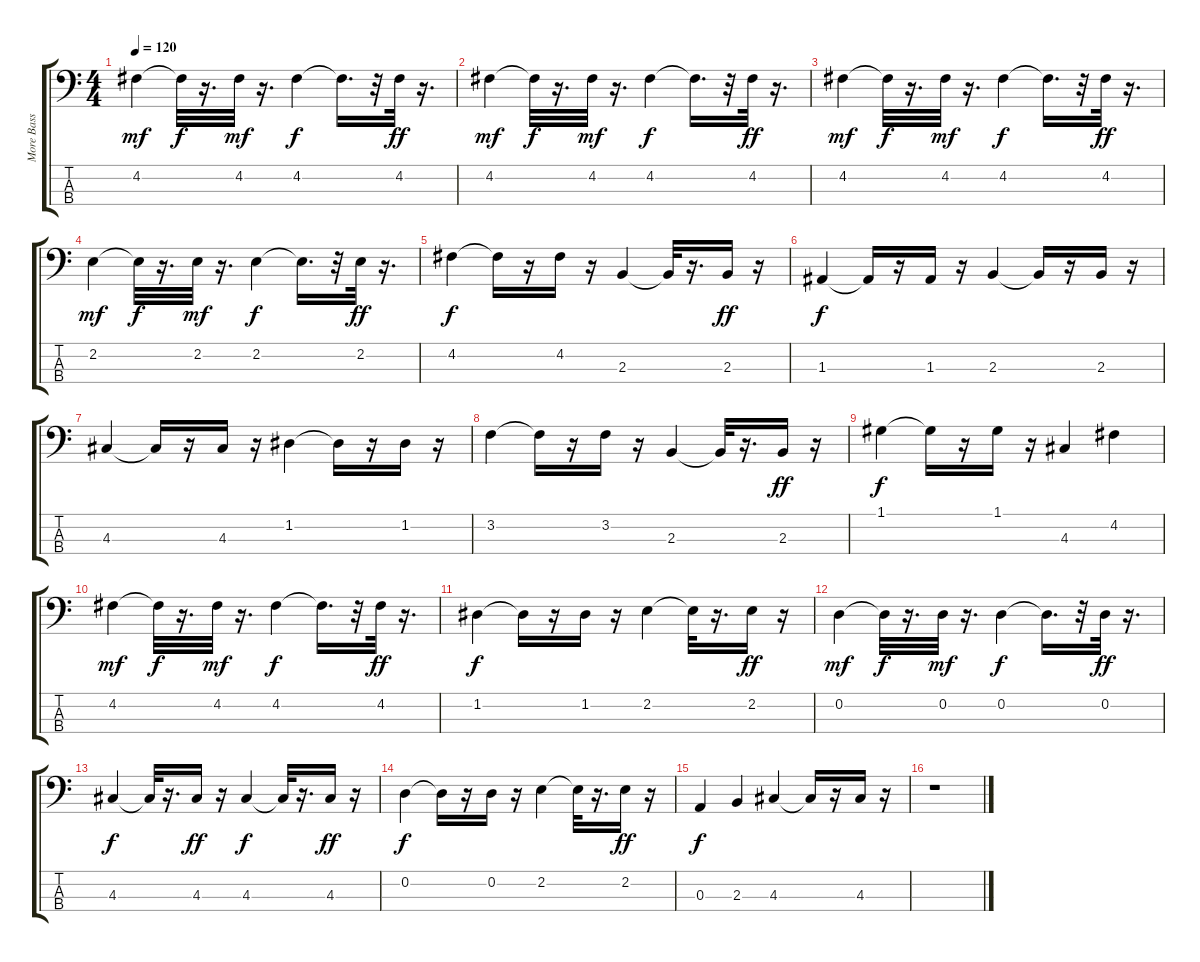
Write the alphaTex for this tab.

\track ("More Bass" "More Bass") {instrument slapbass2}
\staff {score tabs}
\tuning (G2 D2 A1 E1) {hide}
\ts (4 4)
\tempo 120
\clef f4
\ks c
4.2.4{dy mf} 4.2{t}.32{dy f} r.16{d} 4.2.32{dy mf} r.16{d} 4.2.4{dy f} 4.2{t}.16{d} r.32 4.2.32{dy ff} r.16{d} |
4.2.4{dy mf} 4.2{t}.32{dy f} r.16{d} 4.2.32{dy mf} r.16{d} 4.2.4{dy f} 4.2{t}.16{d} r.32 4.2.32{dy ff} r.16{d} |
4.2.4{dy mf} 4.2{t}.32{dy f} r.16{d} 4.2.32{dy mf} r.16{d} 4.2.4{dy f} 4.2{t}.16{d} r.32 4.2.32{dy ff} r.16{d} |
2.2.4{dy mf} 2.2{t}.32{dy f} r.16{d} 2.2.32{dy mf} r.16{d} 2.2.4{dy f} 2.2{t}.16{d} r.32 2.2.32{dy ff} r.16{d} |
4.2.4{dy f} 4.2{t}.16 r.16 4.2.16 r.16 2.3.4 2.3{t}.32 r.16{d} 2.3.16{dy ff} r.16 |
1.3.4{dy f} 1.3{t}.16 r.16 1.3.16 r.16 2.3.4 2.3{t}.16 r.16 2.3.16 r.16 |
4.3.4 4.3{t}.16 r.16 4.3.16 r.16 1.2.4 1.2{t}.16 r.16 1.2.16 r.16 |
3.2.4 3.2{t}.16 r.16 3.2.16 r.16 2.3.4 2.3{t}.32 r.16{d} 2.3.16{dy ff} r.16 |
1.1.4{dy f} 1.1{t}.16 r.16 1.1.16 r.16 4.3.4 4.2.4 |
4.2.4{dy mf} 4.2{t}.32{dy f} r.16{d} 4.2.32{dy mf} r.16{d} 4.2.4{dy f} 4.2{t}.16{d} r.32 4.2.32{dy ff} r.16{d} |
1.2.4{dy f} 1.2{t}.16 r.16 1.2.16 r.16 2.2.4 2.2{t}.32 r.16{d} 2.2.16{dy ff} r.16 |
0.2.4{dy mf} 0.2{t}.32{dy f} r.16{d} 0.2.32{dy mf} r.16{d} 0.2.4{dy f} 0.2{t}.16{d} r.32 0.2.32{dy ff} r.16{d} |
4.3.4{dy f} 4.3{t}.32 r.16{d} 4.3.16{dy ff} r.16 4.3.4{dy f} 4.3{t}.32 r.16{d} 4.3.16{dy ff} r.16 |
0.2.4{dy f} 0.2{t}.16 r.16 0.2.16 r.16 2.2.4 2.2{t}.32 r.16{d} 2.2.16{dy ff} r.16 |
0.3.4{dy f} 2.3.4 4.3.4 4.3{t}.16 r.16 4.3.16 r.16 |
r.1
